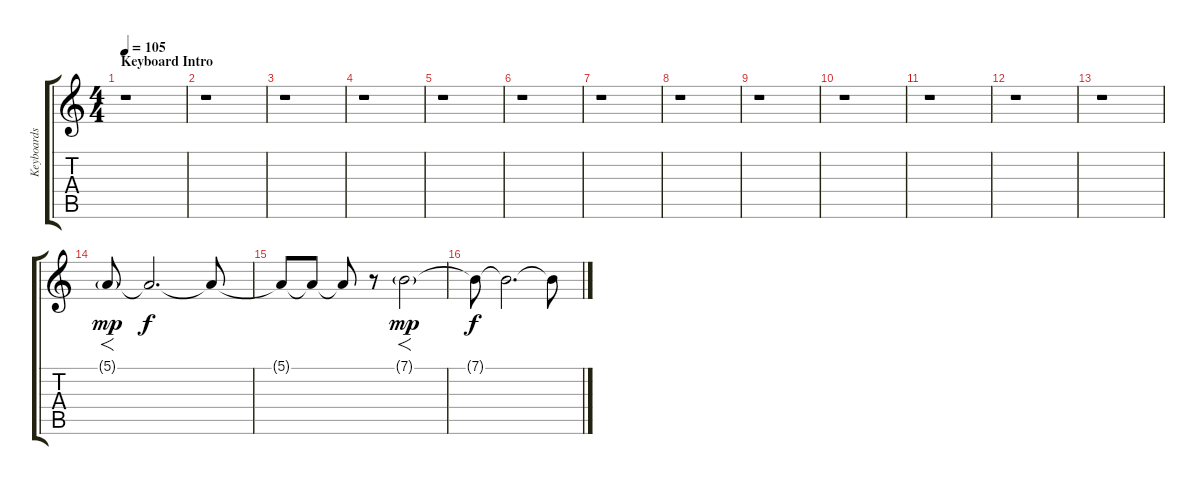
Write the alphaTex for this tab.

\track ("Keyboards 3" "Keyboards ") {instrument frenchhorn}
\staff {score tabs}
\tuning (E4 B3 G3 D3 A2 E2) {hide}
\ts (4 4)
\section ("" "Keyboard Intro")
\tempo 105
\clef g2
\ks c
r.1{dy mp instrument frenchhorn} |
r.1 |
r.1 |
r.1 |
r.1 |
r.1 |
r.1 |
r.1 |
r.1 |
r.1 |
r.1 |
r.1 |
r.1 |
5.1{g}.8{f} 5.1{t}.2{d dy f} 5.1{t}.8 |
5.1{t}.8 5.1{t}.8 5.1{t}.8 r.8 7.1{g}.2{f dy mp} |
7.1{t}.8{dy f} 7.1{t}.2{d} 7.1{t}.8
